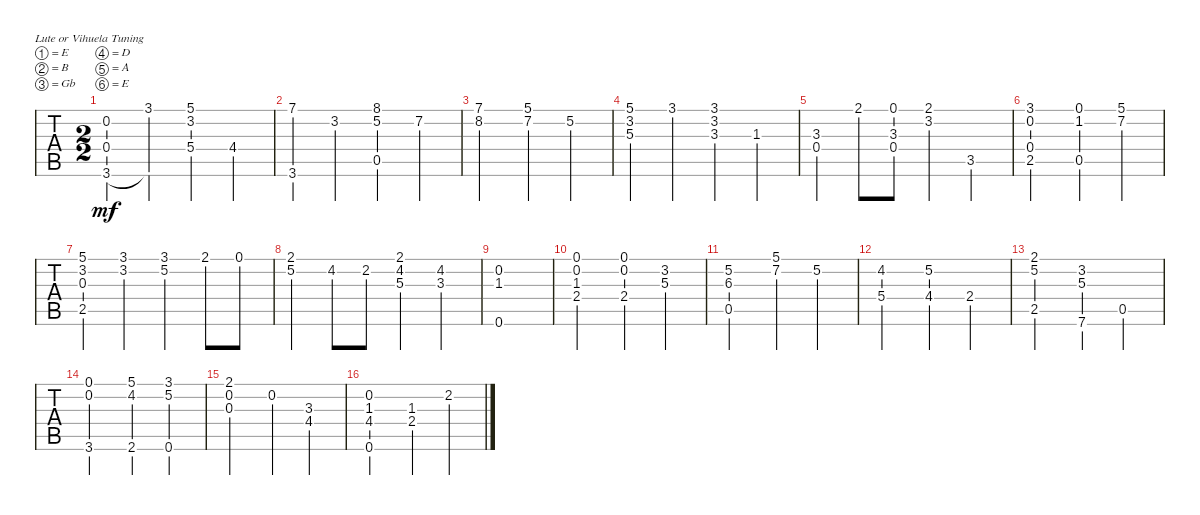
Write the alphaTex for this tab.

\bracketExtendMode groupsimilarinstruments
\singleTrackTrackNamePolicy hidden
\multiTrackTrackNamePolicy hidden
\firstSystemTrackNameOrientation horizontal
\otherSystemsTrackNameOrientation horizontal
\track ("" "S-Gt") {instrument acousticguitarsteel}
\staff {tabs}
\tuning (E4 B3 Gb3 D3 A2 E2)
\ts (2 2)
\tempo (160 hide)
\clef g2
\ks c
(3.6 0.2 0.4).4{dy mf} (3.6{t} 3.1).4 (5.4 3.2 5.1).4 4.4.4 |
(3.6 7.1).4 3.2.4 (5.2 8.1 0.5).4 7.2.4 |
(8.2 7.1).2 (7.2 5.1).4 5.2.4 |
(5.3 3.2 5.1).4 3.1.4 (3.3 3.2 3.1).4 1.3.4 |
(0.4 3.3).4 2.1.8 (0.4 3.3 0.1).8 (3.2 2.1).4 3.5.4 |
(3.1 0.4 0.2 2.5).2 (1.2 0.1 0.5).4 (7.2 5.1).4 |
(5.1 3.2 0.3 2.5).4 (3.1 3.2).4 (5.2 3.1).4 2.1.8 0.1.8 |
(2.1 5.2).4 4.2.8 2.2.8 (2.1 4.2 5.3).4 (4.2 3.3).4 |
(0.2 1.3 0.6).1 |
(0.1 0.2 1.3 2.4).2 (0.1 0.2 2.4).4 (3.2 5.3).4 |
(6.3 5.2 0.5).2 (7.2 5.1).4 5.2.4 |
(5.4 4.2).2 (4.4 5.2).4 2.4.4 |
(2.5 5.2 2.1).2 (7.6 3.2 5.3).4 0.5.4 |
(3.6 0.1 0.2).2 (2.6 5.1 4.2).4 (0.6 3.1 5.2).4 |
(2.1 0.2 0.3).2 0.2.4 (4.4 3.3).4 |
(0.6 0.2 1.3 4.4).2 (2.4 1.3).4 2.2.4
